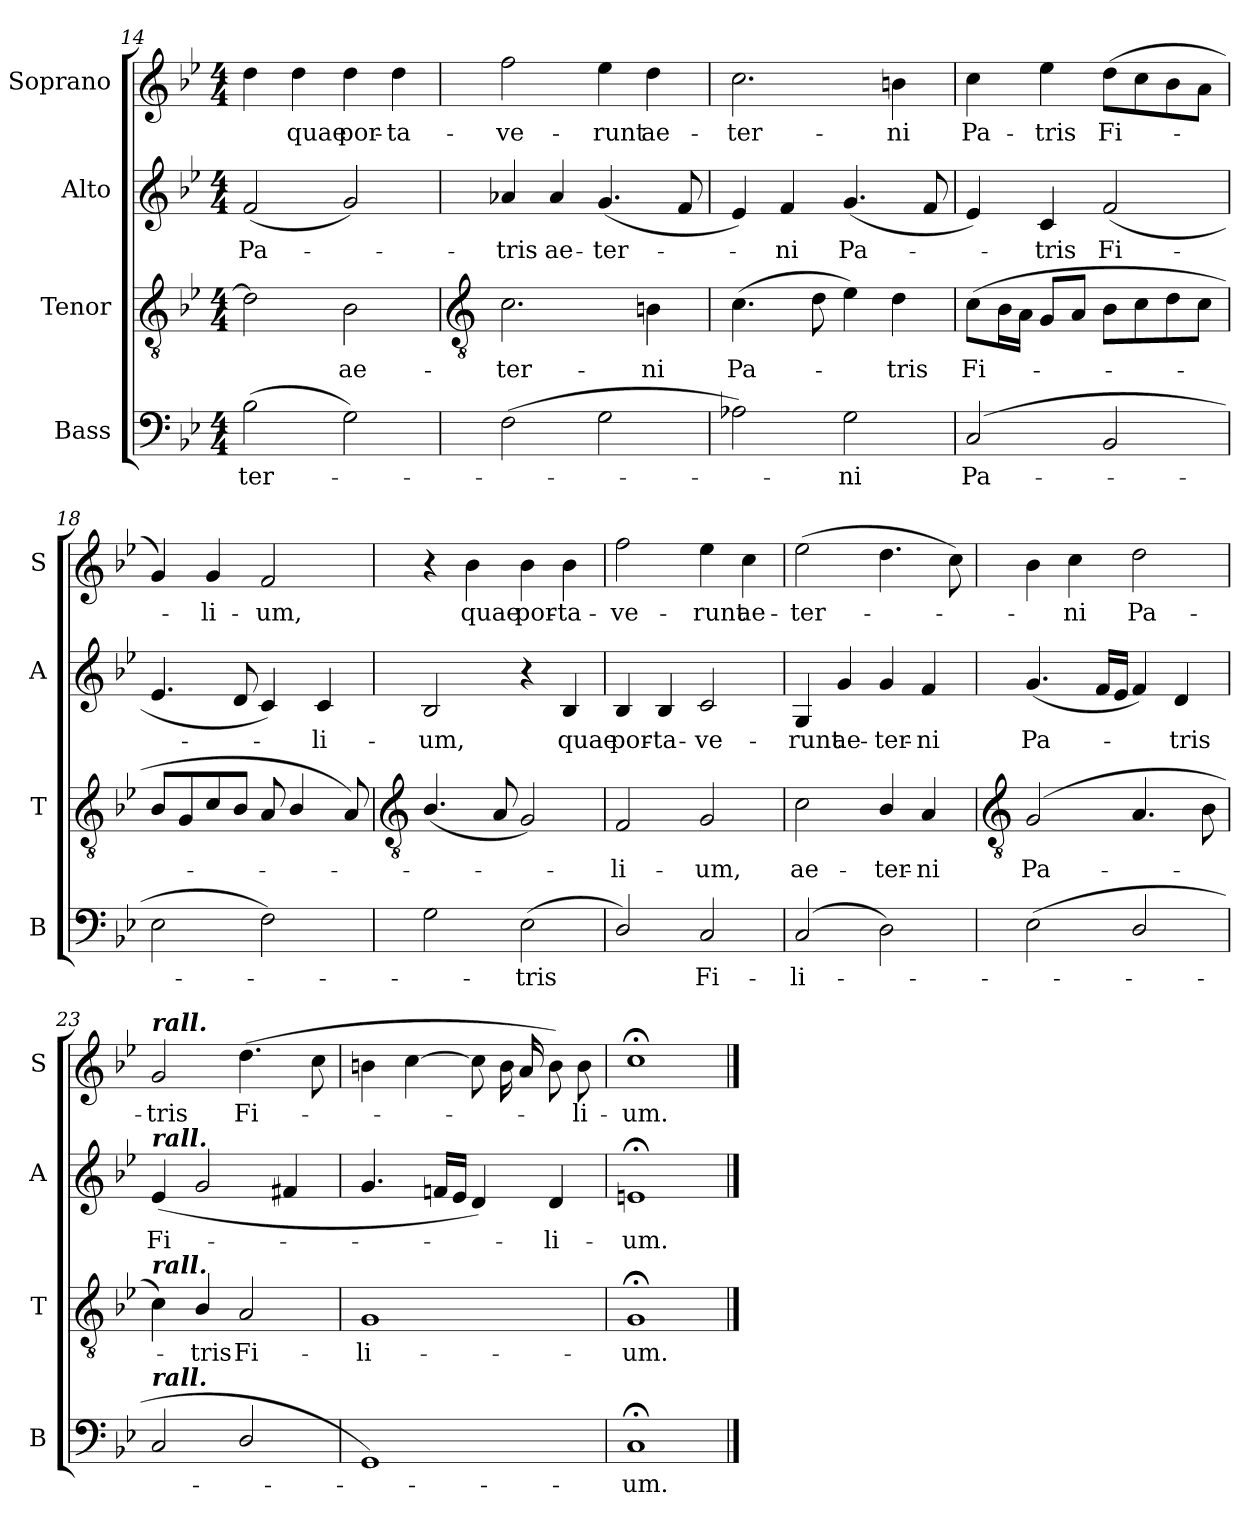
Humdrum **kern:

**kern	**text	**kern	**text	**kern	**text	**kern	**text
*part4	*part4	*part3	*part3	*part2	*part2	*part1	*part1
*staff4	*staff4	*staff3	*staff3	*staff2	*staff2	*staff1	*staff1
*I"Bass	*	*I"Tenor	*	*I"Alto	*	*I"Soprano	*
*I'B	*	*I'T	*	*I'A	*	*I'S	*
*clefF4	*	*clefGv2	*	*clefG2	*	*clefG2	*
*k[b-e-]	*	*k[b-e-]	*	*k[b-e-]	*	*k[b-e-]	*
*B-:	*	*B-:	*	*B-:	*	*B-:	*
*M4/4	*	*M4/4	*	*M4/4	*	*M4/4	*
=14	=14	=14	=14	=14	=14	=14	=14
!	!LO:LY:b	!	!	!	!LO:LY:b	!	!
(>2B-	-ter-	2d]	.	(<2f	Pa-	4dd	.
!	!	!	!	!	!	!	!LO:LY:b
.	.	.	.	.	.	4dd	quae
!	!	!	!LO:LY:b	!	!	!	!LO:LY:b
2G)	.	2B-	ae-	2g)	.	4dd	por-
!	!	!	!	!	!	!	!LO:LY:b
.	.	.	.	.	.	4dd	-ta-
!!LO:LB:g=z
=15	=15	=15	=15	=15	=15	=15	=15
*	*	*clefGv2	*	*	*	*	*
!	!	!	!LO:LY:b	!	!LO:LY:b	!	!LO:LY:b
(>2F	.	2.c	-ter-	4a-X	tris	2ff	-ve-
!	!	!	!	!	!LO:LY:b	!	!
.	.	.	.	4a-	ae-	.	.
!	!	!	!	!	!LO:LY:b	!	!LO:LY:b
2G	.	.	.	(<4.g	-ter-	4ee-	-runt
!	!	!	!LO:LY:b	!	!	!	!LO:LY:b
.	.	4Bn	-ni	.	.	4dd	ae-
.	.	.	.	8f	.	.	.
=16	=16	=16	=16	=16	=16	=16	=16
!	!	!	!LO:LY:b	!	!	!	!LO:LY:b
2A-X)	.	(>4.c	Pa-	4e-)	.	2.cc	-ter-
!	!	!	!	!	!LO:LY:b	!	!
.	.	.	.	4f	ni	.	.
.	.	8d	.	.	.	.	.
!	!LO:LY:b	!	!	!	!LO:LY:b	!	!
2G	ni	4e-)	.	(<4.g	Pa-	.	.
!	!	!	!LO:LY:b	!	!	!	!LO:LY:b
.	.	4d	tris	.	.	4bn	-ni
.	.	.	.	8f	.	.	.
=17	=17	=17	=17	=17	=17	=17	=17
!	!LO:LY:b	!	!LO:LY:b	!	!	!	!LO:LY:b
(>2C	Pa-	(>8cL	Fi-	4e-)	.	4cc	Pa-
.	.	16B-L	.	.	.	.	.
.	.	16AJJ	.	.	.	.	.
!	!	!	!	!	!LO:LY:b	!	!LO:LY:b
.	.	8GL	.	4c	tris	4ee-	-tris
.	.	8AJ	.	.	.	.	.
!	!	!	!	!	!LO:LY:b	!	!LO:LY:b
2BB-	.	8B-L	.	(<2f	Fi-	(>8ddL	Fi-
.	.	8c	.	.	.	8cc	.
.	.	8d	.	.	.	8b-	.
.	.	8cJ	.	.	.	8aJ	.
=18	=18	=18	=18	=18	=18	=18	=18
2E-	.	8B-L	.	4.e-	.	4g)	.
.	.	8G	.	.	.	.	.
!	!	!	!	!	!	!	!LO:LY:b
.	.	8c	.	.	.	4g	li-
.	.	8B-J	.	8d	.	.	.
!	!	!	!	!	!	!	!LO:LY:b
2F)	.	8A	.	4c)	.	2f	-um,
.	.	4B-/	.	.	.	.	.
!	!	!	!	!	!LO:LY:b	!	!
.	.	.	.	4c	li-	.	.
.	.	8A)	.	.	.	.	.
!!LO:LB:g=z
=19	=19	=19	=19	=19	=19	=19	=19
*	*	*clefGv2	*	*	*	*	*
!	!	!	!	!	!LO:LY:b	!	!
2G	.	(<4.B-/	.	2B-	-um,	4r	.
!	!	!	!	!	!	!	!LO:LY:b
.	.	.	.	.	.	4b-	quae
.	.	8A	.	.	.	.	.
!	!LO:LY:b	!	!	!	!	!	!LO:LY:b
(<2E-	tris	2G)	.	4r	.	4b-	por-
!	!	!	!	!	!LO:LY:b	!	!LO:LY:b
.	.	.	.	4B-	quae	4b-	-ta-
=20	=20	=20	=20	=20	=20	=20	=20
!	!	!	!LO:LY:b	!	!LO:LY:b	!	!LO:LY:b
2D/)	.	2F	li-	4B-	por-	2ff	-ve-
!	!	!	!	!	!LO:LY:b	!	!
.	.	.	.	4B-	-ta-	.	.
!	!LO:LY:b	!	!LO:LY:b	!	!LO:LY:b	!	!LO:LY:b
2C	Fi-	2G	-um,	2c	-ve-	4ee-	-runt
!	!	!	!	!	!	!	!LO:LY:b
.	.	.	.	.	.	4cc	ae-
=21	=21	=21	=21	=21	=21	=21	=21
!	!LO:LY:b	!	!LO:LY:b	!	!LO:LY:b	!	!LO:LY:b
(<2C	-li-	2c	ae-	4G	-runt	(>2ee-	-ter-
!	!	!	!	!	!LO:LY:b	!	!
.	.	.	.	4g	ae-	.	.
!	!	!	!LO:LY:b	!	!LO:LY:b	!	!
2D)	.	4B-/	-ter-	4g	-ter-	4.dd	.
!	!	!	!LO:LY:b	!	!LO:LY:b	!	!
.	.	4A	-ni	4f	-ni	.	.
.	.	.	.	.	.	8cc)	.
!!LO:LB:g=z
=22	=22	=22	=22	=22	=22	=22	=22
*	*	*clefGv2	*	*	*	*	*
!	!	!	!LO:LY:b	!	!LO:LY:b	!	!
(<2E-	.	(<2G	Pa-	(<4.g	Pa-	4b-	.
!	!	!	!	!	!	!	!LO:LY:b
.	.	.	.	.	.	4cc	ni
.	.	.	.	16fLL	.	.	.
.	.	.	.	16e-JJ	.	.	.
!	!	!	!	!	!	!	!LO:LY:b
2D/	.	4.A	.	4f)	.	2dd	Pa-
!	!	!	!	!	!LO:LY:b	!	!
.	.	.	.	4d	tris	.	.
.	.	8B-	.	.	.	.	.
=23	=23	=23	=23	=23	=23	=23	=23
!	!	!	!	!	!	!LO:TX:a:Bi:t=rall.	!
!	!	!	!	!LO:TX:a:Bi:t=rall.	!	!	!
!	!	!LO:TX:a:Bi:t=rall.	!	!	!	!	!
!LO:TX:a:Bi:t=rall.	!	!	!	!	!	!	!
!	!	!	!	!	!LO:LY:b	!	!LO:LY:b
2C	.	4c)	.	(<4e-	Fi-	2g	-tris
!	!	!	!LO:LY:b	!	!	!	!
.	.	4B-/	tris	2g	.	.	.
!	!	!	!LO:LY:b	!	!	!	!LO:LY:b
2D/	.	2A	Fi-	.	.	(>4.dd	Fi-
.	.	.	.	4f#X	.	.	.
.	.	.	.	.	.	8cc	.
=24	=24	=24	=24	=24	=24	=24	=24
!	!	!	!LO:LY:b	!	!	!	!
1GG)	.	1G	-li-	4.g	.	4bn	.
.	.	.	.	.	.	[4cc	.
.	.	.	.	16fnLL	.	.	.
.	.	.	.	16e-JJ	.	.	.
.	.	.	.	4d)	.	8ccL]	.
.	.	.	.	.	.	16bL	.
.	.	.	.	.	.	16a	.
!	!	!	!	!	!LO:LY:b	!	!
.	.	.	.	4d	li-	8bJ)	.
!	!	!	!	!	!	!	!LO:LY:b
.	.	.	.	.	.	8b	li-
=25	=25	=25	=25	=25	=25	=25	=25
!	!LO:LY:b	!	!LO:LY:b	!	!LO:LY:b	!	!LO:LY:b
1C;<	um.	1G;<	-um.	1en;<	-um.	1cc;<	-um.
==	==	==	==	==	==	==	==
*-	*-	*-	*-	*-	*-	*-	*-
